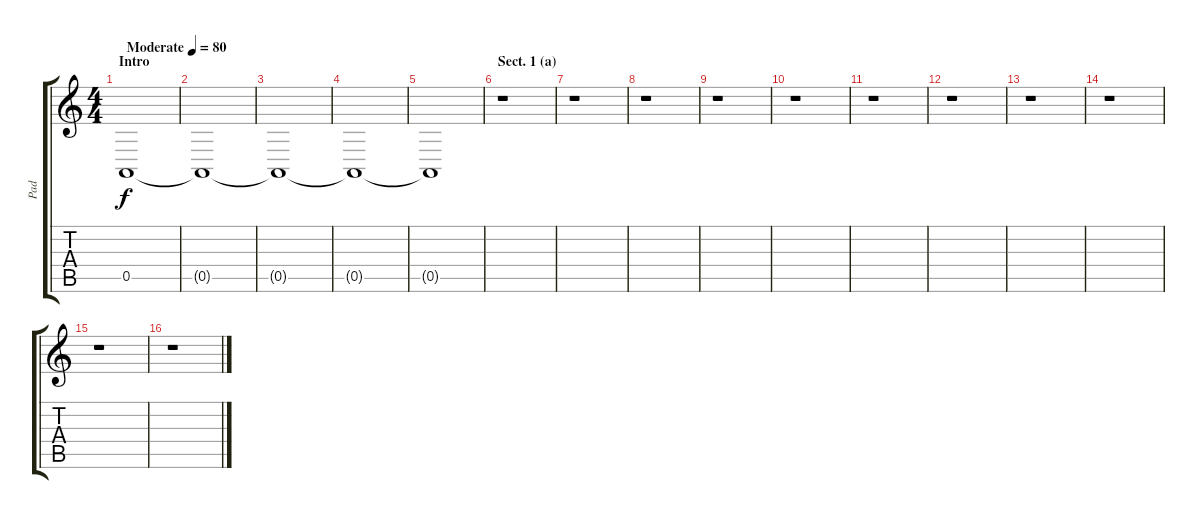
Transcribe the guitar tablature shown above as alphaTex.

\track ("Pad" "Pad") {instrument pad2warm}
\staff {score tabs}
\tuning (E4 B3 G3 D3 A2 E2) {hide}
\ts (4 4)
\section ("" "Intro")
\tempo (80 "Moderate")
\clef g2
\ks c
0.5.1{dy f instrument pad2warm} |
0.5{t}.1 |
0.5{t}.1 |
0.5{t}.1 |
0.5{t}.1 |
\section ("" "Sect. 1 (a)")
r.1 |
r.1 |
r.1 |
r.1 |
r.1 |
r.1 |
r.1 |
r.1 |
r.1 |
r.1 |
r.1
